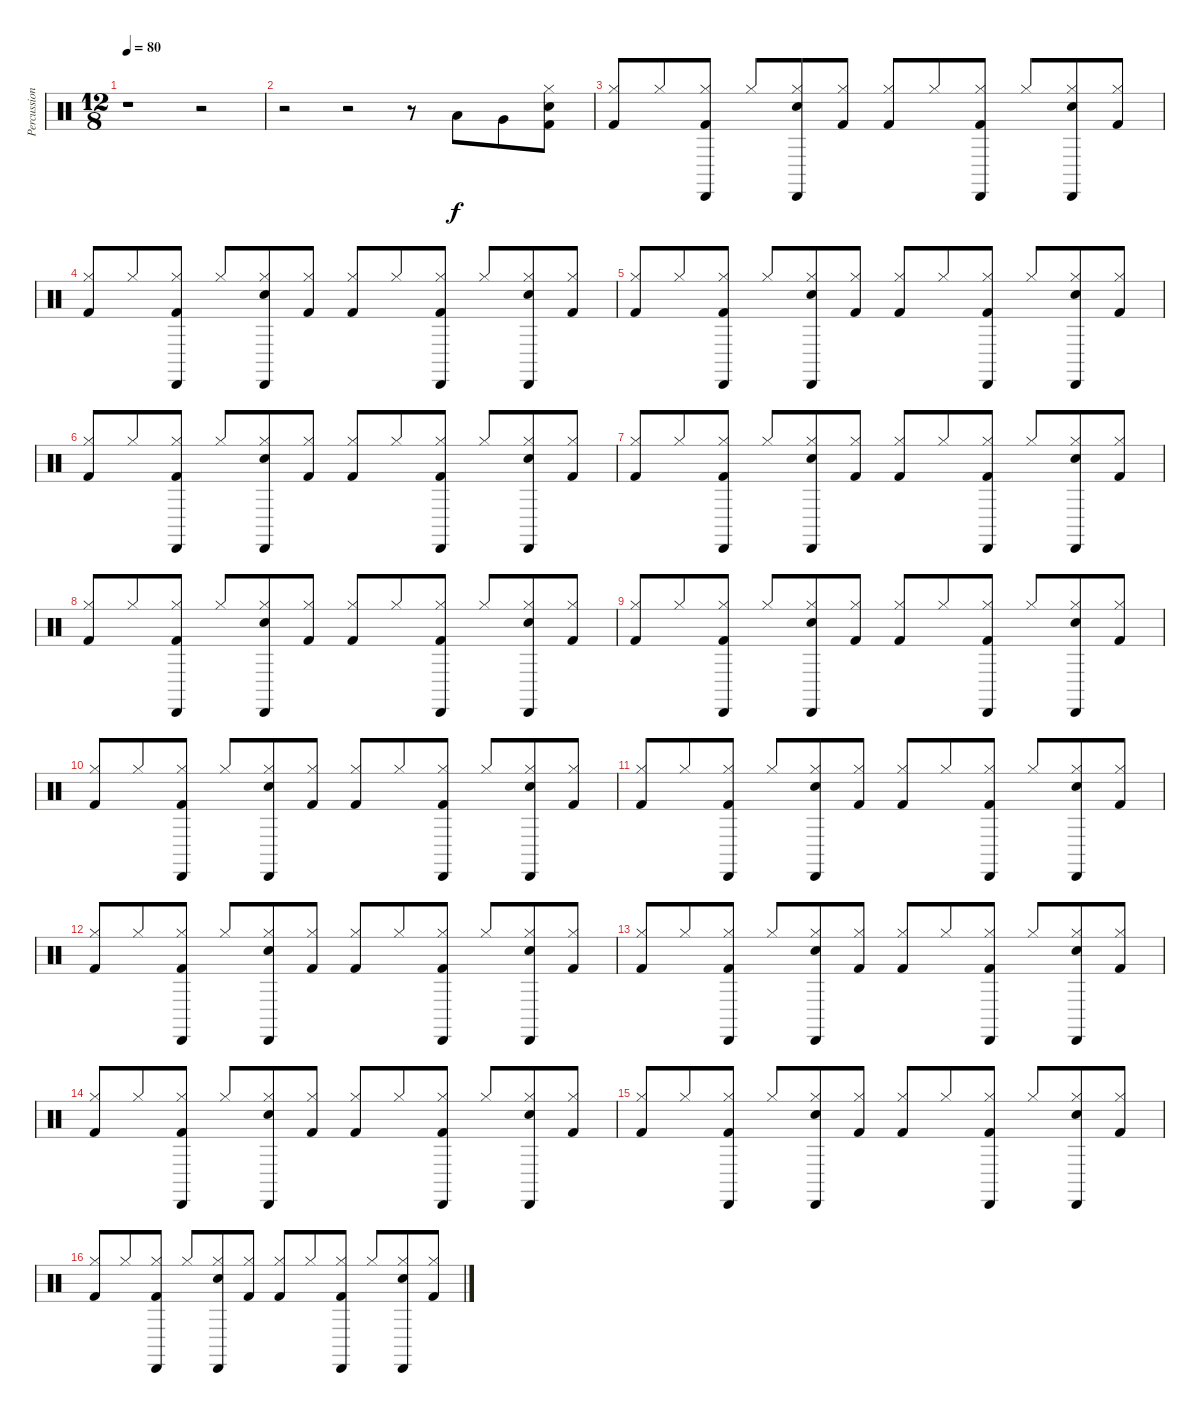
\track ("Percussion" "Percussion") {instrument percussion}
\staff {score}
\articulation defaults
\ts (12 8)
\tempo 80
\clef neutral
\ks c
r.1{dy f} r.2 |
r.2 r.2 r.8 "Low Tom (hit)".8 "Very Low Tom (hit)".8 ("Hi-Hat (closed)" "Kick (hit) 2" "Snare (hit) 2").8 |
("Hi-Hat (closed)" "Kick (hit) 2").8 "Hi-Hat (closed)".8 ("Hi-Hat (closed)" "Kick (hit) 2" "Cabasa (hit)").8 "Hi-Hat (closed)".8 ("Hi-Hat (closed)" "Snare (hit) 2" "Cabasa (hit)").8 ("Hi-Hat (closed)" "Kick (hit) 2").8 ("Hi-Hat (closed)" "Kick (hit) 2").8 "Hi-Hat (closed)".8 ("Hi-Hat (closed)" "Kick (hit) 2" "Cabasa (hit)").8 "Hi-Hat (closed)".8 ("Hi-Hat (closed)" "Snare (hit) 2" "Cabasa (hit)").8 ("Hi-Hat (closed)" "Kick (hit) 2").8 |
("Hi-Hat (closed)" "Kick (hit) 2").8 "Hi-Hat (closed)".8 ("Hi-Hat (closed)" "Kick (hit) 2" "Cabasa (hit)").8 "Hi-Hat (closed)".8 ("Hi-Hat (closed)" "Snare (hit) 2" "Cabasa (hit)").8 ("Hi-Hat (closed)" "Kick (hit) 2").8 ("Hi-Hat (closed)" "Kick (hit) 2").8 "Hi-Hat (closed)".8 ("Hi-Hat (closed)" "Kick (hit) 2" "Cabasa (hit)").8 "Hi-Hat (closed)".8 ("Hi-Hat (closed)" "Snare (hit) 2" "Cabasa (hit)").8 ("Hi-Hat (closed)" "Kick (hit) 2").8 |
("Hi-Hat (closed)" "Kick (hit) 2").8 "Hi-Hat (closed)".8 ("Hi-Hat (closed)" "Kick (hit) 2" "Cabasa (hit)").8 "Hi-Hat (closed)".8 ("Hi-Hat (closed)" "Snare (hit) 2" "Cabasa (hit)").8 ("Hi-Hat (closed)" "Kick (hit) 2").8 ("Hi-Hat (closed)" "Kick (hit) 2").8 "Hi-Hat (closed)".8 ("Hi-Hat (closed)" "Kick (hit) 2" "Cabasa (hit)").8 "Hi-Hat (closed)".8 ("Hi-Hat (closed)" "Snare (hit) 2" "Cabasa (hit)").8 ("Hi-Hat (closed)" "Kick (hit) 2").8 |
("Hi-Hat (closed)" "Kick (hit) 2").8 "Hi-Hat (closed)".8 ("Hi-Hat (closed)" "Kick (hit) 2" "Cabasa (hit)").8 "Hi-Hat (closed)".8 ("Hi-Hat (closed)" "Snare (hit) 2" "Cabasa (hit)").8 ("Hi-Hat (closed)" "Kick (hit) 2").8 ("Hi-Hat (closed)" "Kick (hit) 2").8 "Hi-Hat (closed)".8 ("Hi-Hat (closed)" "Kick (hit) 2" "Cabasa (hit)").8 "Hi-Hat (closed)".8 ("Hi-Hat (closed)" "Snare (hit) 2" "Cabasa (hit)").8 ("Hi-Hat (closed)" "Kick (hit) 2").8 |
("Hi-Hat (closed)" "Kick (hit) 2").8 "Hi-Hat (closed)".8 ("Hi-Hat (closed)" "Kick (hit) 2" "Cabasa (hit)").8 "Hi-Hat (closed)".8 ("Hi-Hat (closed)" "Snare (hit) 2" "Cabasa (hit)").8 ("Hi-Hat (closed)" "Kick (hit) 2").8 ("Hi-Hat (closed)" "Kick (hit) 2").8 "Hi-Hat (closed)".8 ("Hi-Hat (closed)" "Kick (hit) 2" "Cabasa (hit)").8 "Hi-Hat (closed)".8 ("Hi-Hat (closed)" "Snare (hit) 2" "Cabasa (hit)").8 ("Hi-Hat (closed)" "Kick (hit) 2").8 |
("Hi-Hat (closed)" "Kick (hit) 2").8 "Hi-Hat (closed)".8 ("Hi-Hat (closed)" "Kick (hit) 2" "Cabasa (hit)").8 "Hi-Hat (closed)".8 ("Hi-Hat (closed)" "Snare (hit) 2" "Cabasa (hit)").8 ("Hi-Hat (closed)" "Kick (hit) 2").8 ("Hi-Hat (closed)" "Kick (hit) 2").8 "Hi-Hat (closed)".8 ("Hi-Hat (closed)" "Kick (hit) 2" "Cabasa (hit)").8 "Hi-Hat (closed)".8 ("Hi-Hat (closed)" "Snare (hit) 2" "Cabasa (hit)").8 ("Hi-Hat (closed)" "Kick (hit) 2").8 |
("Hi-Hat (closed)" "Kick (hit) 2").8 "Hi-Hat (closed)".8 ("Hi-Hat (closed)" "Kick (hit) 2" "Cabasa (hit)").8 "Hi-Hat (closed)".8 ("Hi-Hat (closed)" "Snare (hit) 2" "Cabasa (hit)").8 ("Hi-Hat (closed)" "Kick (hit) 2").8 ("Hi-Hat (closed)" "Kick (hit) 2").8 "Hi-Hat (closed)".8 ("Hi-Hat (closed)" "Kick (hit) 2" "Cabasa (hit)").8 "Hi-Hat (closed)".8 ("Hi-Hat (closed)" "Snare (hit) 2" "Cabasa (hit)").8 ("Hi-Hat (closed)" "Kick (hit) 2").8 |
("Hi-Hat (closed)" "Kick (hit) 2").8 "Hi-Hat (closed)".8 ("Hi-Hat (closed)" "Kick (hit) 2" "Cabasa (hit)").8 "Hi-Hat (closed)".8 ("Hi-Hat (closed)" "Snare (hit) 2" "Cabasa (hit)").8 ("Hi-Hat (closed)" "Kick (hit) 2").8 ("Hi-Hat (closed)" "Kick (hit) 2").8 "Hi-Hat (closed)".8 ("Hi-Hat (closed)" "Kick (hit) 2" "Cabasa (hit)").8 "Hi-Hat (closed)".8 ("Hi-Hat (closed)" "Snare (hit) 2" "Cabasa (hit)").8 ("Hi-Hat (closed)" "Kick (hit) 2").8 |
("Hi-Hat (closed)" "Kick (hit) 2").8 "Hi-Hat (closed)".8 ("Hi-Hat (closed)" "Kick (hit) 2" "Cabasa (hit)").8 "Hi-Hat (closed)".8 ("Hi-Hat (closed)" "Snare (hit) 2" "Cabasa (hit)").8 ("Hi-Hat (closed)" "Kick (hit) 2").8 ("Hi-Hat (closed)" "Kick (hit) 2").8 "Hi-Hat (closed)".8 ("Hi-Hat (closed)" "Kick (hit) 2" "Cabasa (hit)").8 "Hi-Hat (closed)".8 ("Hi-Hat (closed)" "Snare (hit) 2" "Cabasa (hit)").8 ("Hi-Hat (closed)" "Kick (hit) 2").8 |
("Hi-Hat (closed)" "Kick (hit) 2").8 "Hi-Hat (closed)".8 ("Hi-Hat (closed)" "Kick (hit) 2" "Cabasa (hit)").8 "Hi-Hat (closed)".8 ("Hi-Hat (closed)" "Snare (hit) 2" "Cabasa (hit)").8 ("Hi-Hat (closed)" "Kick (hit) 2").8 ("Hi-Hat (closed)" "Kick (hit) 2").8 "Hi-Hat (closed)".8 ("Hi-Hat (closed)" "Kick (hit) 2" "Cabasa (hit)").8 "Hi-Hat (closed)".8 ("Hi-Hat (closed)" "Snare (hit) 2" "Cabasa (hit)").8 ("Hi-Hat (closed)" "Kick (hit) 2").8 |
("Hi-Hat (closed)" "Kick (hit) 2").8 "Hi-Hat (closed)".8 ("Hi-Hat (closed)" "Kick (hit) 2" "Cabasa (hit)").8 "Hi-Hat (closed)".8 ("Hi-Hat (closed)" "Snare (hit) 2" "Cabasa (hit)").8 ("Hi-Hat (closed)" "Kick (hit) 2").8 ("Hi-Hat (closed)" "Kick (hit) 2").8 "Hi-Hat (closed)".8 ("Hi-Hat (closed)" "Kick (hit) 2" "Cabasa (hit)").8 "Hi-Hat (closed)".8 ("Hi-Hat (closed)" "Snare (hit) 2" "Cabasa (hit)").8 ("Hi-Hat (closed)" "Kick (hit) 2").8 |
("Hi-Hat (closed)" "Kick (hit) 2").8 "Hi-Hat (closed)".8 ("Hi-Hat (closed)" "Kick (hit) 2" "Cabasa (hit)").8 "Hi-Hat (closed)".8 ("Hi-Hat (closed)" "Snare (hit) 2" "Cabasa (hit)").8 ("Hi-Hat (closed)" "Kick (hit) 2").8 ("Hi-Hat (closed)" "Kick (hit) 2").8 "Hi-Hat (closed)".8 ("Hi-Hat (closed)" "Kick (hit) 2" "Cabasa (hit)").8 "Hi-Hat (closed)".8 ("Hi-Hat (closed)" "Snare (hit) 2" "Cabasa (hit)").8 ("Hi-Hat (closed)" "Kick (hit) 2").8 |
("Hi-Hat (closed)" "Kick (hit) 2").8 "Hi-Hat (closed)".8 ("Hi-Hat (closed)" "Kick (hit) 2" "Cabasa (hit)").8 "Hi-Hat (closed)".8 ("Hi-Hat (closed)" "Snare (hit) 2" "Cabasa (hit)").8 ("Hi-Hat (closed)" "Kick (hit) 2").8 ("Hi-Hat (closed)" "Kick (hit) 2").8 "Hi-Hat (closed)".8 ("Hi-Hat (closed)" "Kick (hit) 2" "Cabasa (hit)").8 "Hi-Hat (closed)".8 ("Hi-Hat (closed)" "Snare (hit) 2" "Cabasa (hit)").8 ("Hi-Hat (closed)" "Kick (hit) 2").8 |
("Hi-Hat (closed)" "Kick (hit) 2").8 "Hi-Hat (closed)".8 ("Hi-Hat (closed)" "Kick (hit) 2" "Cabasa (hit)").8 "Hi-Hat (closed)".8 ("Hi-Hat (closed)" "Snare (hit) 2" "Cabasa (hit)").8 ("Hi-Hat (closed)" "Kick (hit) 2").8 ("Hi-Hat (closed)" "Kick (hit) 2").8 "Hi-Hat (closed)".8 ("Hi-Hat (closed)" "Kick (hit) 2" "Cabasa (hit)").8 "Hi-Hat (closed)".8 ("Hi-Hat (closed)" "Snare (hit) 2" "Cabasa (hit)").8 ("Hi-Hat (closed)" "Kick (hit) 2").8
